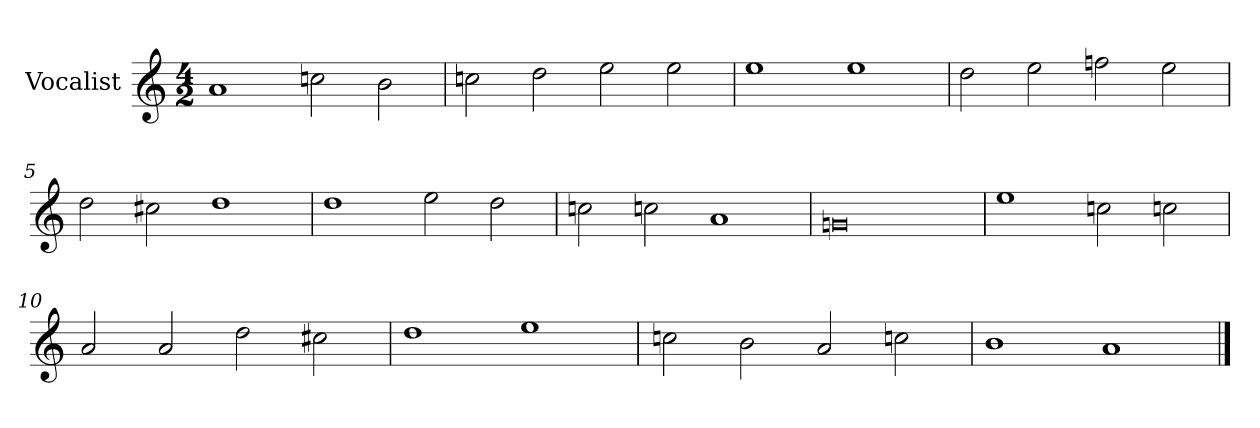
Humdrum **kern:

**kern
*part1
*staff1
*I"Vocalist
*k[]
*a:
*M4/2
=1
1a
2ccn
2b
=2
2ccn
2dd
2ee
2ee
=3
1ee
1ee
=4
2dd
2ee
2ffn
2ee
=5
2dd
2cc#X
1dd
=6
1dd
2ee
2dd
=7
2ccn
2ccn
1a
=8
0gn
=9
1ee
2ccn
2ccn
=10
2a
2a
2dd
2cc#X
=11
1dd
1ee
=12
2ccn
2b
2a
2ccn
=13
1b
1a
==
*-
